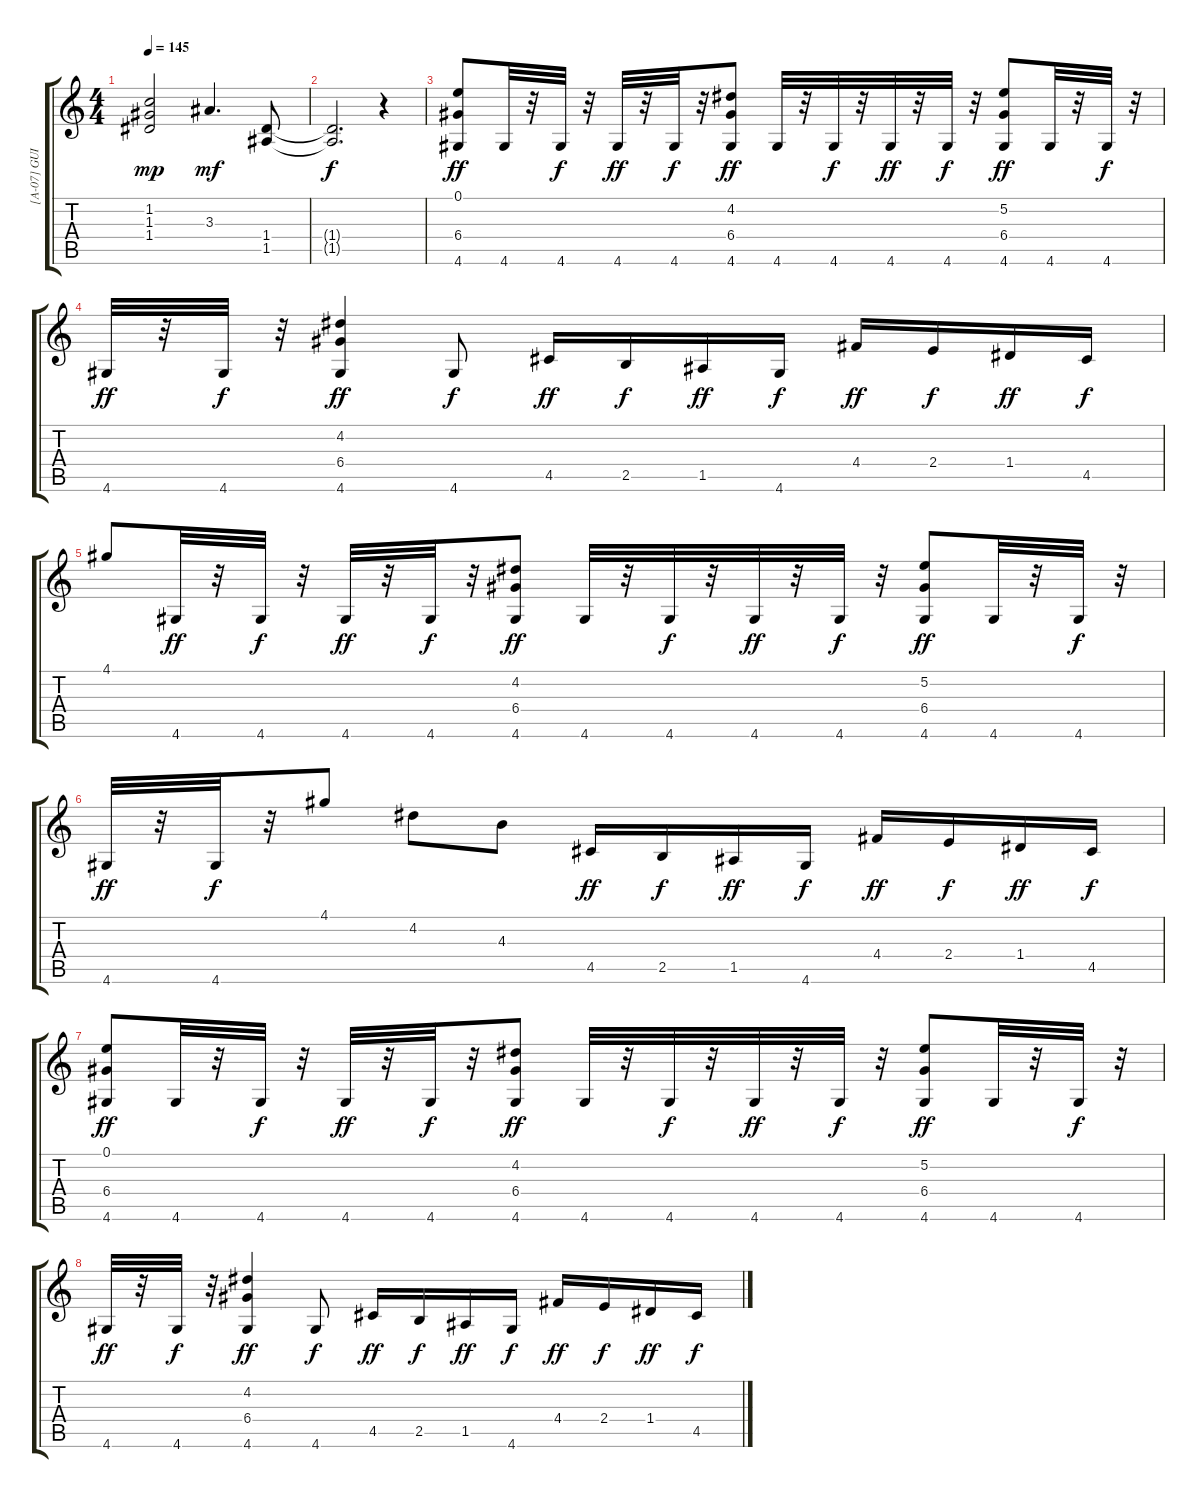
\track ("[A-07] GUITAR 2" "[A-07] GUI") {instrument distortionguitar}
\staff {score tabs}
\tuning (E4 B3 G3 D3 A2 E2) {hide}
\ts (4 4)
\tempo 145
\clef g2
\ks c
(1.2 1.3 1.4).2{dy mp} 3.3.4{d dy mf} (1.4 1.5).8 |
(1.4{t} 1.5{t}).2{d dy f} r.4 |
(0.1 6.4 4.6).8{dy ff} 4.6.32 r.32 4.6.32{dy f} r.32 4.6.32{dy ff} r.32 4.6.32{dy f} r.32 (4.2 6.4 4.6).8{dy ff} 4.6.32 r.32 4.6.32{dy f} r.32 4.6.32{dy ff} r.32 4.6.32{dy f} r.32 (5.2 6.4 4.6).8{dy ff} 4.6.32 r.32 4.6.32{dy f} r.32 |
4.6.32{dy ff} r.32 4.6.32{dy f} r.32 (4.2 6.4 4.6).4{dy ff} 4.6.8{dy f} 4.5.16{dy ff} 2.5.16{dy f} 1.5.16{dy ff} 4.6.16{dy f} 4.4.16{dy ff} 2.4.16{dy f} 1.4.16{dy ff} 4.5.16{dy f} |
4.1.8{instrument guitarharmonics} 4.6.32{dy ff instrument distortionguitar} r.32 4.6.32{dy f} r.32 4.6.32{dy ff} r.32 4.6.32{dy f} r.32 (4.2 6.4 4.6).8{dy ff} 4.6.32 r.32 4.6.32{dy f} r.32 4.6.32{dy ff} r.32 4.6.32{dy f} r.32 (5.2 6.4 4.6).8{dy ff} 4.6.32 r.32 4.6.32{dy f} r.32 |
4.6.32{dy ff} r.32 4.6.32{dy f} r.32 4.1.8{instrument guitarharmonics} 4.2.8 4.3.8 4.5.16{dy ff instrument distortionguitar} 2.5.16{dy f} 1.5.16{dy ff} 4.6.16{dy f} 4.4.16{dy ff} 2.4.16{dy f} 1.4.16{dy ff} 4.5.16{dy f} |
(0.1 6.4 4.6).8{dy ff} 4.6.32 r.32 4.6.32{dy f} r.32 4.6.32{dy ff} r.32 4.6.32{dy f} r.32 (4.2 6.4 4.6).8{dy ff} 4.6.32 r.32 4.6.32{dy f} r.32 4.6.32{dy ff} r.32 4.6.32{dy f} r.32 (5.2 6.4 4.6).8{dy ff} 4.6.32 r.32 4.6.32{dy f} r.32 |
4.6.32{dy ff} r.32 4.6.32{dy f} r.32 (4.2 6.4 4.6).4{dy ff} 4.6.8{dy f} 4.5.16{dy ff} 2.5.16{dy f} 1.5.16{dy ff} 4.6.16{dy f} 4.4.16{dy ff} 2.4.16{dy f} 1.4.16{dy ff} 4.5.16{dy f}
